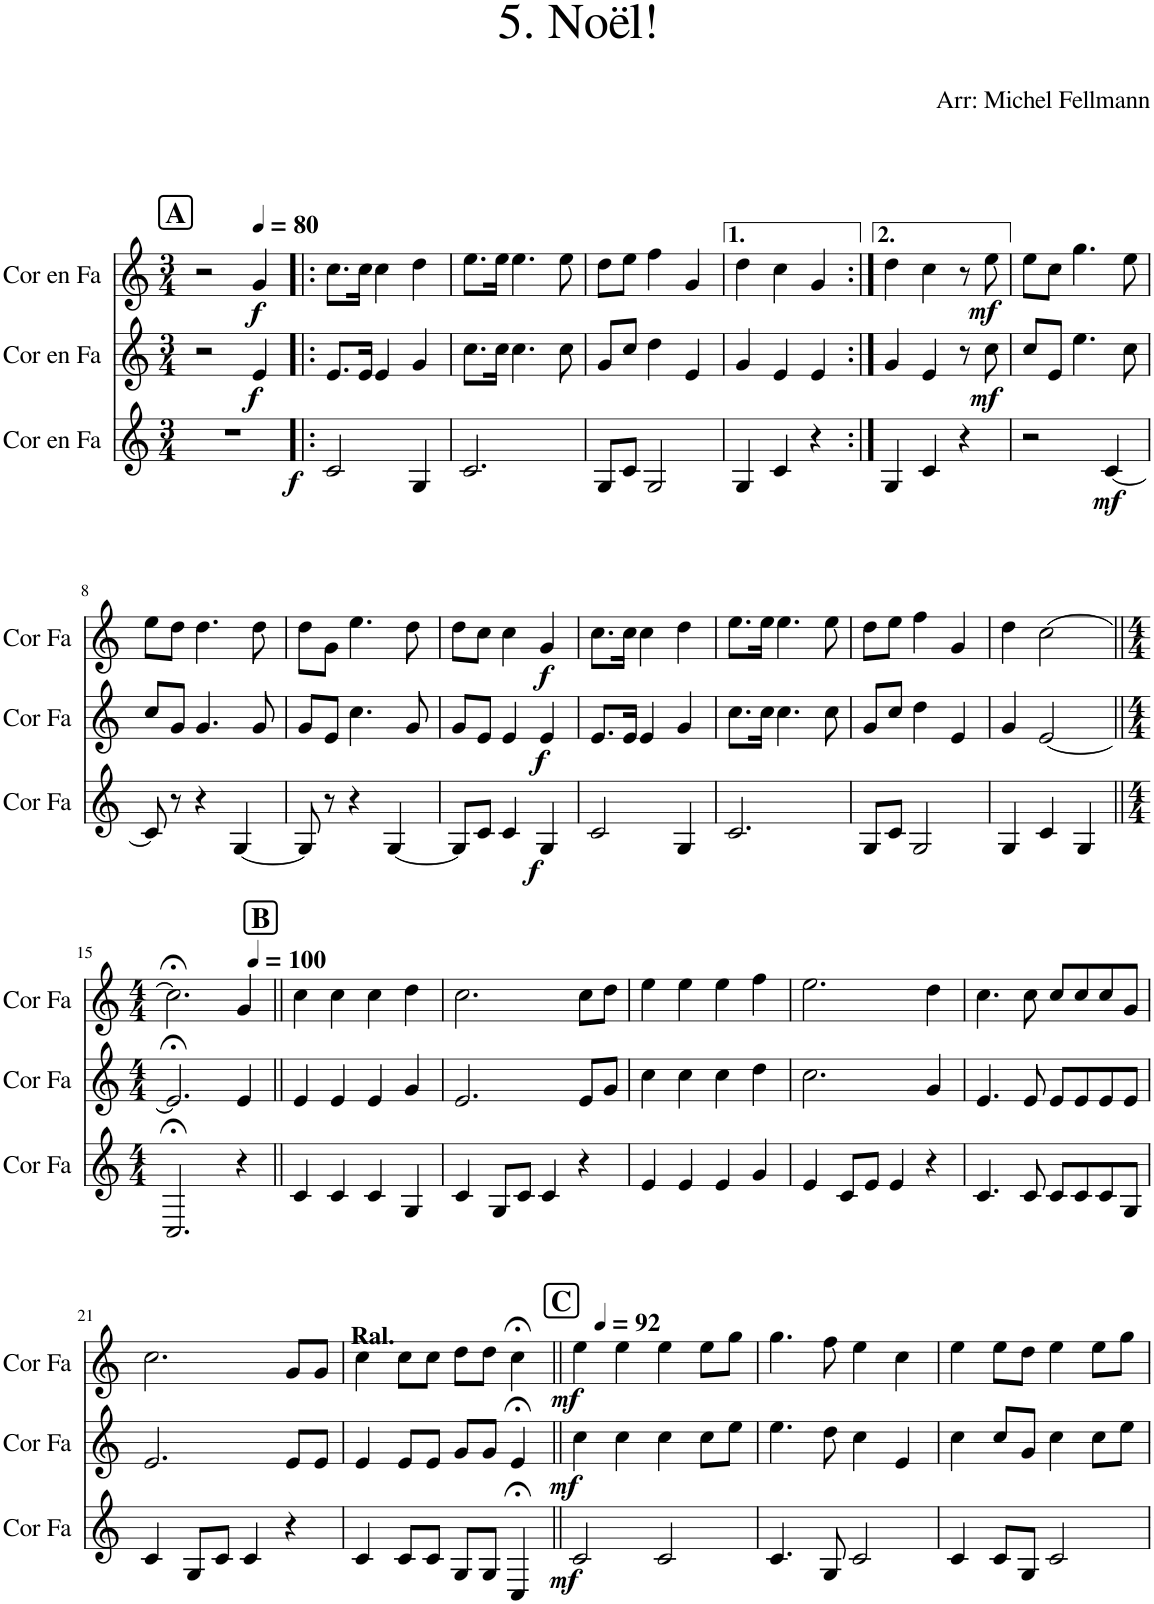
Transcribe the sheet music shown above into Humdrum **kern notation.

**kern	**dynam	**kern	**dynam	**kern	**dynam
*part3	*part3	*part2	*part2	*part1	*part1
*staff3	*staff3	*staff2	*staff2	*staff1	*staff1
*I"Cor en Fa	*	*I"Cor en Fa	*	*I"Cor en Fa	*
*I'Cor Fa	*	*I'Cor Fa	*	*I'Cor Fa	*
*clefG2	*	*clefG2	*	*clefG2	*
*Trd4c7	*	*Trd4c7	*	*Trd4c7	*
*k[]	*	*k[]	*	*k[]	*
*M3/4	*	*M3/4	*	*M3/4	*
!!LO:REH:place=s1:a:B:cj:fs=14:t=A
=1	=1	=1	=1	=1	=1
!	!LO:DY:b	!	!	!	!
2.r	f	2r	.	2r	.
*	*	*	*	*MM80	*
!	!	!	!LO:DY:b	!	!LO:DY:b
.	.	4e/	f	4g/	f
=2!|:	=2!|:	=2!|:	=2!|:	=2!|:	=2!|:
2c/	.	8.e/L	.	8.cc\L	.
.	.	16e/Jk	.	16cc\Jk	.
.	.	4e/	.	4cc\	.
4G/	.	4g/	.	4dd\	.
=3	=3	=3	=3	=3	=3
2.c/	.	8.cc\L	.	8.ee\L	.
.	.	16cc\Jk	.	16ee\Jk	.
.	.	4.cc\	.	4.ee\	.
.	.	8cc\	.	8ee\	.
=4	=4	=4	=4	=4	=4
8G/L	.	8g/L	.	8dd\L	.
8c/J	.	8cc/J	.	8ee\J	.
2G/	.	4dd\	.	4ff\	.
.	.	4e/	.	4g/	.
=5	=5	=5	=5	=5	=5
4G/	.	4g/	.	4dd\	.
4c/	.	4e/	.	4cc\	.
4r	.	4e/	.	4g/	.
=6:|!	=6:|!	=6:|!	=6:|!	=6:|!	=6:|!
4G/	.	4g/	.	4dd\	.
4c/	.	4e/	.	4cc\	.
4r	.	8r	.	8r	.
!	!	!	!LO:DY:b	!	!LO:DY:b
.	.	8cc\	mf	8ee\	mf
=7	=7	=7	=7	=7	=7
2r	.	8cc/L	.	8ee\L	.
.	.	8e/J	.	8cc\J	.
.	.	4.ee\	.	4.gg\	.
!	!LO:DY:b	!	!	!	!
[4c/	mf	.	.	.	.
.	.	8cc\	.	8ee\	.
!!LO:LB:g=z
=8	=8	=8	=8	=8	=8
8c/]	.	8cc/L	.	8ee\L	.
8r	.	8g/J	.	8dd\J	.
4r	.	4.g/	.	4.dd\	.
[4G/	.	.	.	.	.
.	.	8g/	.	8dd\	.
=9	=9	=9	=9	=9	=9
8G/]	.	8g/L	.	8dd\L	.
8r	.	8e/J	.	8g\J	.
4r	.	4.cc\	.	4.ee\	.
[4G/	.	.	.	.	.
.	.	8g/	.	8dd\	.
=10	=10	=10	=10	=10	=10
8G/L]	.	8g/L	.	8dd\L	.
8c/J	.	8e/J	.	8cc\J	.
4c/	.	4e/	.	4cc\	.
!	!LO:DY:b	!	!LO:DY:b	!	!LO:DY:b
4G/	f	4e/	f	4g/	f
=11	=11	=11	=11	=11	=11
2c/	.	8.e/L	.	8.cc\L	.
.	.	16e/Jk	.	16cc\Jk	.
.	.	4e/	.	4cc\	.
4G/	.	4g/	.	4dd\	.
=12	=12	=12	=12	=12	=12
2.c/	.	8.cc\L	.	8.ee\L	.
.	.	16cc\Jk	.	16ee\Jk	.
.	.	4.cc\	.	4.ee\	.
.	.	8cc\	.	8ee\	.
=13	=13	=13	=13	=13	=13
8G/L	.	8g/L	.	8dd\L	.
8c/J	.	8cc/J	.	8ee\J	.
2G/	.	4dd\	.	4ff\	.
.	.	4e/	.	4g/	.
=14	=14	=14	=14	=14	=14
4G/	.	4g/	.	4dd\	.
4c/	.	[2e/	.	[2cc\	.
4G/	.	.	.	.	.
!!LO:LB:g=z
=15||	=15||	=15||	=15||	=15||	=15||
*M4/4	*	*M4/4	*	*M4/4	*
2.C;</	.	2.e;</]	.	2.cc;<\]	.
*	*	*	*	*MM100	*
4r	.	4e/	.	4g/	.
!!LO:REH:place=s1:a:B:cj:fs=14:t=B
=16||	=16||	=16||	=16||	=16||	=16||
4c/	.	4e/	.	4cc\	.
4c/	.	4e/	.	4cc\	.
4c/	.	4e/	.	4cc\	.
4G/	.	4g/	.	4dd\	.
=17	=17	=17	=17	=17	=17
4c/	.	2.e/	.	2.cc\	.
8G/L	.	.	.	.	.
8c/J	.	.	.	.	.
4c/	.	.	.	.	.
4r	.	8e/L	.	8cc\L	.
.	.	8g/J	.	8dd\J	.
=18	=18	=18	=18	=18	=18
4e/	.	4cc\	.	4ee\	.
4e/	.	4cc\	.	4ee\	.
4e/	.	4cc\	.	4ee\	.
4g/	.	4dd\	.	4ff\	.
=19	=19	=19	=19	=19	=19
4e/	.	2.cc\	.	2.ee\	.
8c/L	.	.	.	.	.
8e/J	.	.	.	.	.
4e/	.	.	.	.	.
4r	.	4g/	.	4dd\	.
=20	=20	=20	=20	=20	=20
4.c/	.	4.e/	.	4.cc\	.
8c/	.	8e/	.	8cc\	.
8c/L	.	8e/L	.	8cc/L	.
8c/	.	8e/	.	8cc/	.
8c/	.	8e/	.	8cc/	.
8G/J	.	8e/J	.	8g/J	.
!!LO:LB:g=z
=21	=21	=21	=21	=21	=21
4c/	.	2.e/	.	2.cc\	.
8G/L	.	.	.	.	.
8c/J	.	.	.	.	.
4c/	.	.	.	.	.
4r	.	8e/L	.	8g/L	.
.	.	8e/J	.	8g/J	.
=22	=22	=22	=22	=22	=22
!	!	!	!	!LO:TX:a:B:t=Ral.	!
4c/	.	4e/	.	4cc\	.
8c/L	.	8e/L	.	8cc\L	.
8c/J	.	8e/J	.	8cc\J	.
8G/L	.	8g/L	.	8dd\L	.
8G/J	.	8g/J	.	8dd\J	.
4C;</	.	4e;</	.	4cc;<\	.
=23||	=23||	=23||	=23||	=23||	=23||
!!LO:REH:place=s1:a:B:cj:fs=14:t=C
*	*	*	*	*MM92	*
!	!LO:DY:b	!	!LO:DY:b	!	!LO:DY:b
2c/	mf	4cc\	mf	4ee\	mf
.	.	4cc\	.	4ee\	.
2c/	.	4cc\	.	4ee\	.
.	.	8cc\L	.	8ee\L	.
.	.	8ee\J	.	8gg\J	.
=24	=24	=24	=24	=24	=24
4.c/	.	4.ee\	.	4.gg\	.
8G/	.	8dd\	.	8ff\	.
2c/	.	4cc\	.	4ee\	.
.	.	4e/	.	4cc\	.
=25	=25	=25	=25	=25	=25
4c/	.	4cc\	.	4ee\	.
8c/L	.	8cc/L	.	8ee\L	.
8G/J	.	8g/J	.	8dd\J	.
2c/	.	4cc\	.	4ee\	.
.	.	8cc\L	.	8ee\L	.
.	.	8ee\J	.	8gg\J	.
=	=	=	=	=	=
*-	*-	*-	*-	*-	*-
